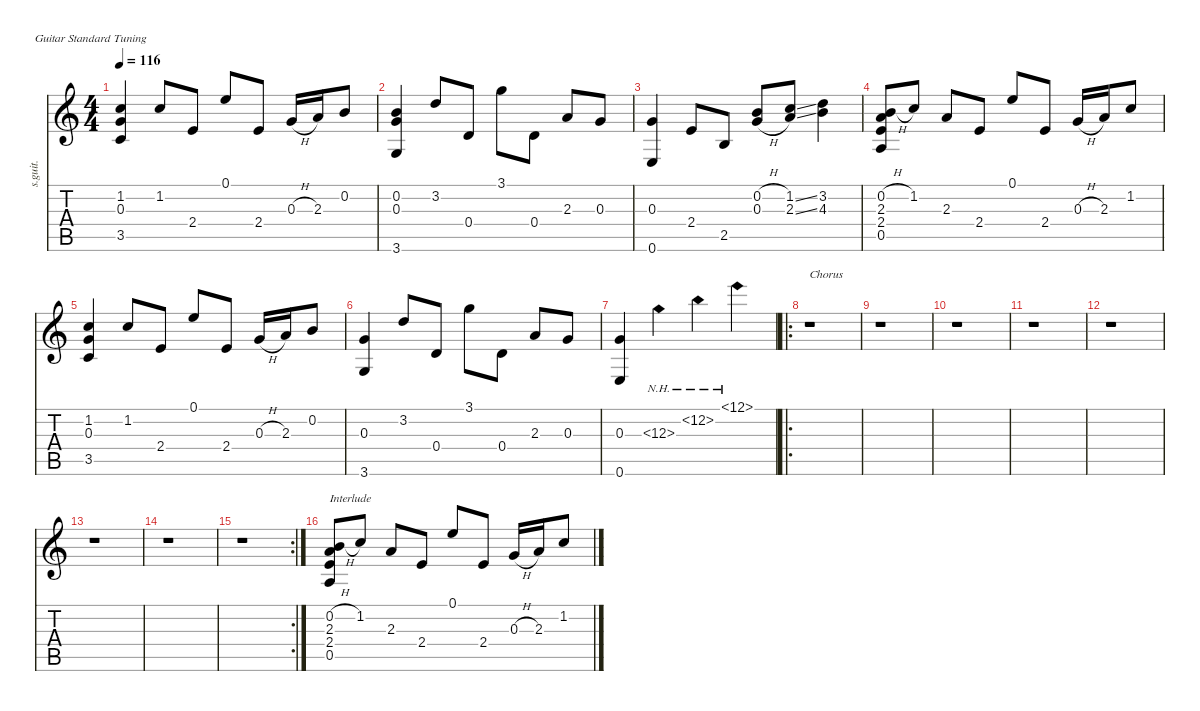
\defaultSystemsLayout 4
\hideDynamics
\bracketExtendMode nobrackets
\track ("Gtr. 1" "s.guit.") {instrument acousticguitarsteel}
\staff {score tabs}
\tuning (E4 B3 G3 D3 A2 E2)
\ts (4 4)
\tempo 116
\clef g2
\ks c
(1.2 0.3 3.5).4{dy f beam Up} 1.2.8{beam Up} 2.4.8{beam Up} 0.1.8{beam Up} 2.4.8{beam Up} 0.3{h}.16{beam Up} 2.3.16{beam Up} 0.2.8{beam Up} |
(0.2 0.3 3.6).4{beam Up} 3.2.8{beam Up} 0.4.8{beam Up} 3.1.8{beam Down} 0.4.8{beam Down} 2.3.8{beam Up} 0.3.8{beam Up} |
(0.3 0.6).4{beam Up} 2.4.8{beam Up} 2.5.8{beam Up} (0.2{h} 0.3{h}).8{beam Up} (1.2{ss} 2.3{ss}).8{beam Up} (3.2 4.3).4{beam Down} |
(0.2{h} 2.3 2.4 0.5).8{beam Up} 1.2.8{beam Up} 2.3.8{beam Up} 2.4.8{beam Up} 0.1.8{beam Up} 2.4.8{beam Up} 0.3{h}.16{beam Up} 2.3.16{beam Up} 1.2.8{beam Up} |
(1.2 0.3 3.5).4{beam Up} 1.2.8{beam Up} 2.4.8{beam Up} 0.1.8{beam Up} 2.4.8{beam Up} 0.3{h}.16{beam Up} 2.3.16{beam Up} 0.2.8{beam Up} |
(0.3 3.6).4{beam Up} 3.2.8{beam Up} 0.4.8{beam Up} 3.1.8{beam Down} 0.4.8{beam Down} 2.3.8{beam Up} 0.3.8{beam Up} |
(0.3 0.6).4{beam Up} 12.3{nh}.4{beam Down} 12.2{nh}.4{beam Down} 12.1{nh}.4{beam Down} |
\ro
r.1{txt "Chorus" beam Down} |
r.1{beam Down} |
r.1{beam Down} |
r.1{beam Down} |
r.1{beam Down} |
r.1{beam Down} |
r.1{beam Down} |
\rc 2
r.1{beam Down} |
(0.2{h} 2.3 2.4 0.5).8{txt "Interlude" beam Up} 1.2.8{beam Up} 2.3.8{beam Up} 2.4.8{beam Up} 0.1.8{beam Up} 2.4.8{beam Up} 0.3{h}.16{beam Up} 2.3.16{beam Up} 1.2.8{beam Up}
